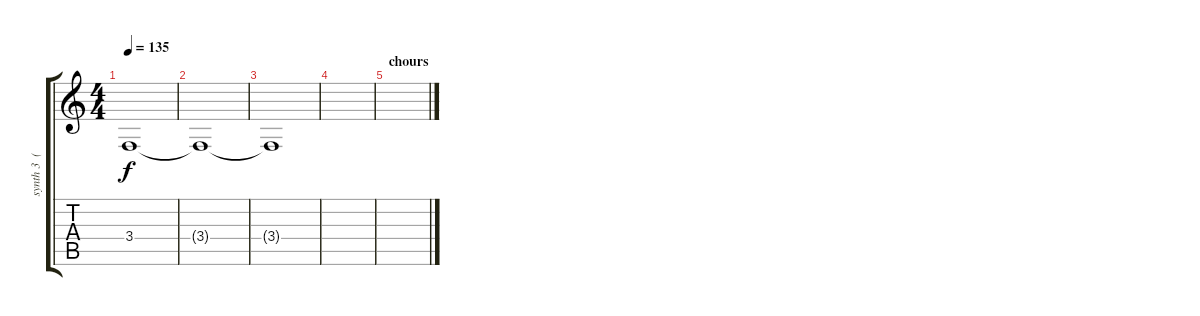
\track ("synth 3  ( sound FX )" "synth 3  (") {instrument synthstrings1}
\staff {score tabs}
\tuning (E4 B3 G3 D3 A2 E2) {hide}
\ts (4 4)
\tempo 135
\clef g2
\ks c
3.4.1{dy f} |
3.4{t}.1 |
3.4{t}.1 |
|
\section ("" "chours")
